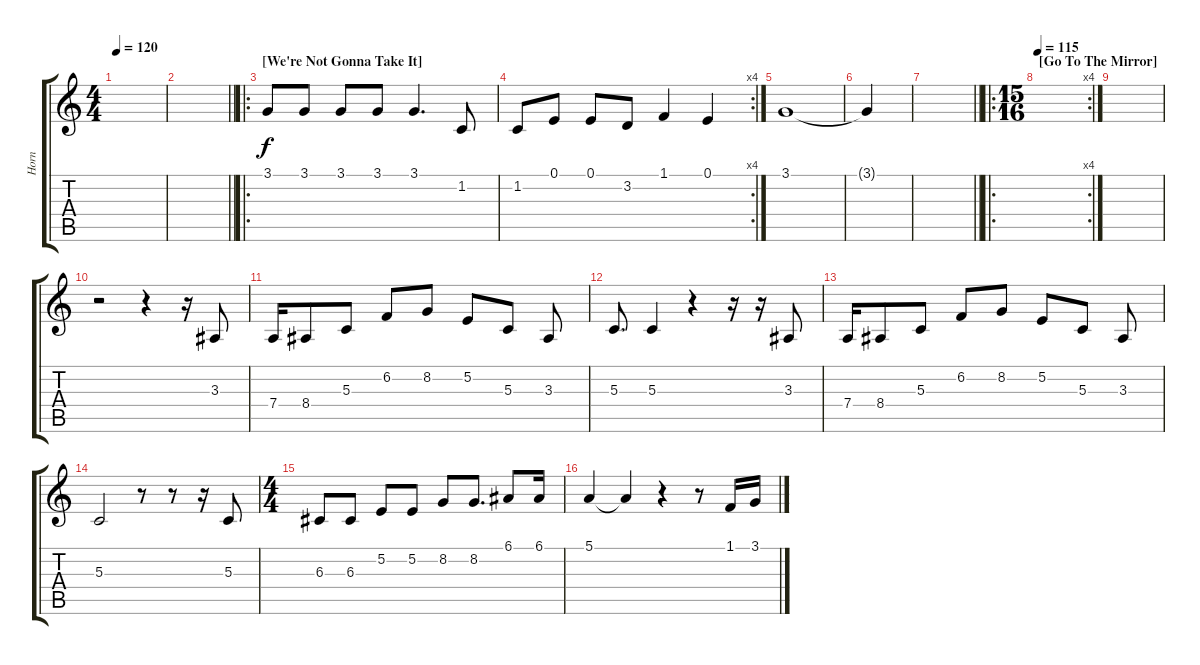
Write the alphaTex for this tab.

\track ("Horn" "Horn") {instrument frenchhorn}
\staff {score tabs}
\tuning (E4 B3 G3 D3 A2 E2) {hide}
\ts (4 4)
\tempo 120
\clef g2
\ks c
|
\barLineRight lightlight
|
\ro
\section ("" "[We're Not Gonna Take It]")
3.1.8 3.1.8 3.1.8 3.1.8 3.1.4{d} 1.2.8 |
\rc 4
1.2.8 0.1.8 0.1.8 3.2.8 1.1.4 0.1.4 |
3.1.1 |
3.1{t}.4 |
\barLineRight lightlight
|
\ro
\rc 4
\ts (15 16)
\section ("" "[Go To The Mirror]")
\tempo 115
|
|
r.2 r.4 r.16 3.3.8 |
7.4.16 8.4.8 5.3.8 6.2.8 8.2.8 5.2.8 5.3.8 3.3.8 |
5.3.8{d} 5.3.4 r.4 r.16 r.16 3.3.8 |
7.4.16 8.4.8 5.3.8 6.2.8 8.2.8 5.2.8 5.3.8 3.3.8 |
5.3.2 r.8 r.8 r.16 5.3.8 |
\ts (4 4)
6.3.8 6.3.8 5.2.8 5.2.8 8.2.8 8.2.8{d} 6.1.8 6.1.16 |
5.1.4 5.1{t}.4 r.4 r.8 1.1.16 3.1.16
